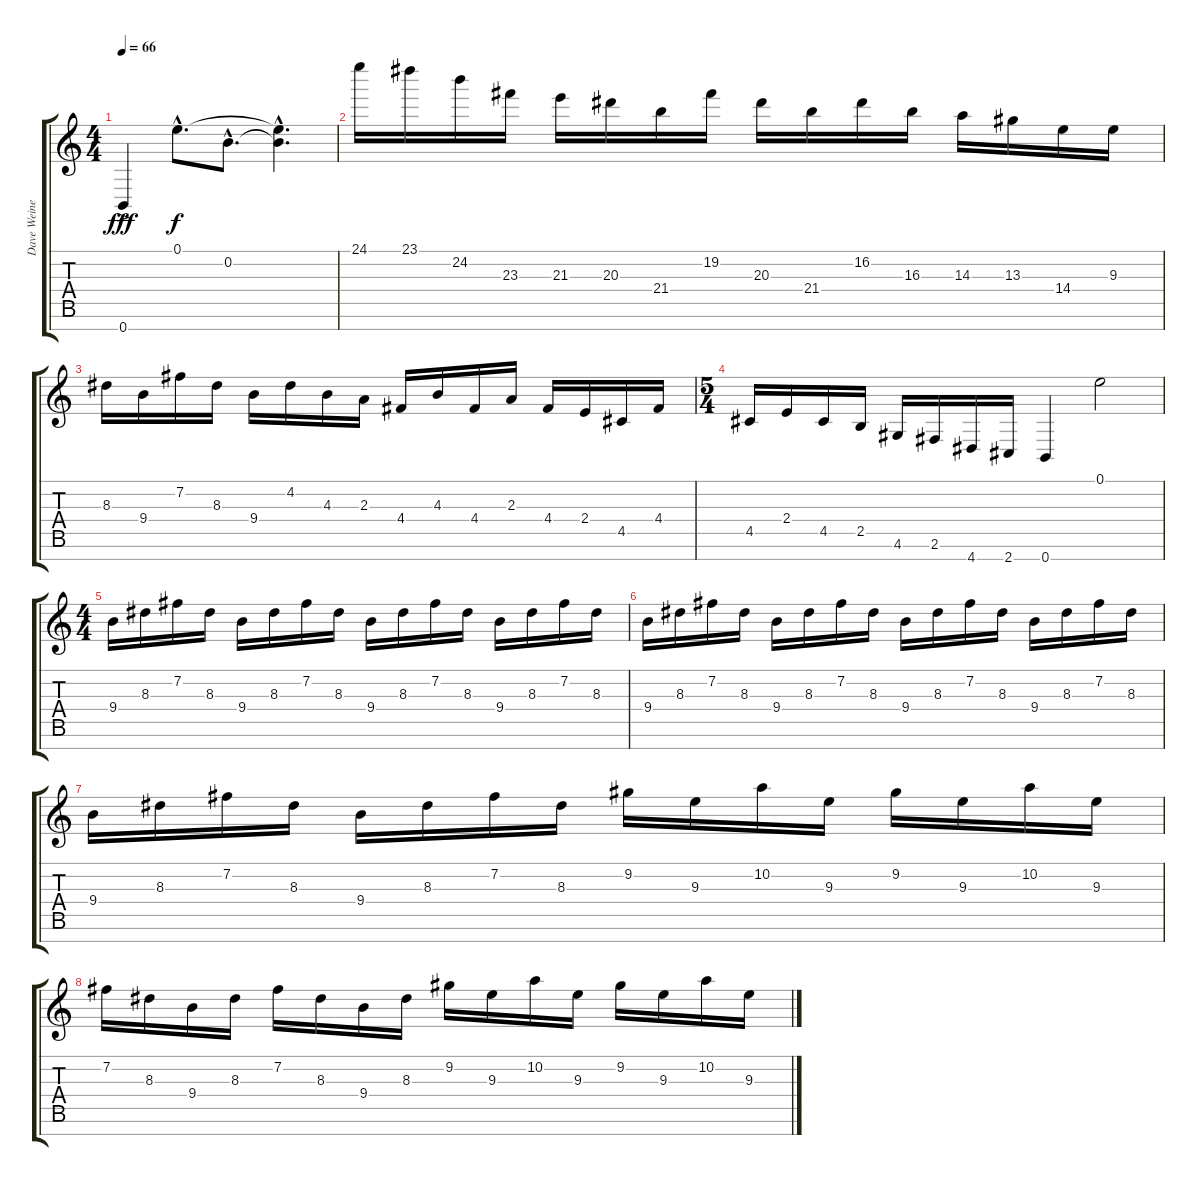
\track ("Dave Weiner" "Dave Weine") {instrument acousticguitarsteel}
\staff {score tabs}
\tuning (E4 B3 G3 D3 A2 E2 B1) {hide}
\ts (4 4)
\tempo 66
\clef g2
\ks c
0.7{ac}.4{dy fff instrument acousticguitarsteel} 0.1{hac}.8{d dy f} 0.2{hac}.8{d} (0.1{hac t} 0.2{hac t}).4{d} |
24.1.16 23.1.16 24.2.16 23.3.16 21.3.16 20.3.16 21.4.16 19.2.16 20.3.16 21.4.16 16.2.16 16.3.16 14.3.16 13.3.16 14.4.16 9.3.16 |
8.3.16 9.4.16 7.2.16 8.3.16 9.4.16 4.2.16 4.3.16 2.3.16 4.4.16 4.3.16 4.4.16 2.3.16 4.4.16 2.4.16 4.5.16 4.4.16 |
\ts (5 4)
4.5.16 2.4.16 4.5.16 2.5.16 4.6.16 2.6.16 4.7.16 2.7.16 0.7.4 0.1.2 |
\ts (4 4)
9.4.16 8.3.16 7.2.16 8.3.16 9.4.16 8.3.16 7.2.16 8.3.16 9.4.16 8.3.16 7.2.16 8.3.16 9.4.16 8.3.16 7.2.16 8.3.16 |
9.4.16 8.3.16 7.2.16 8.3.16 9.4.16 8.3.16 7.2.16 8.3.16 9.4.16 8.3.16 7.2.16 8.3.16 9.4.16 8.3.16 7.2.16 8.3.16 |
9.4.16 8.3.16 7.2.16 8.3.16 9.4.16 8.3.16 7.2.16 8.3.16 9.2.16 9.3.16 10.2.16 9.3.16 9.2.16 9.3.16 10.2.16 9.3.16 |
7.2.16 8.3.16 9.4.16 8.3.16 7.2.16 8.3.16 9.4.16 8.3.16 9.2.16 9.3.16 10.2.16 9.3.16 9.2.16 9.3.16 10.2.16 9.3.16
